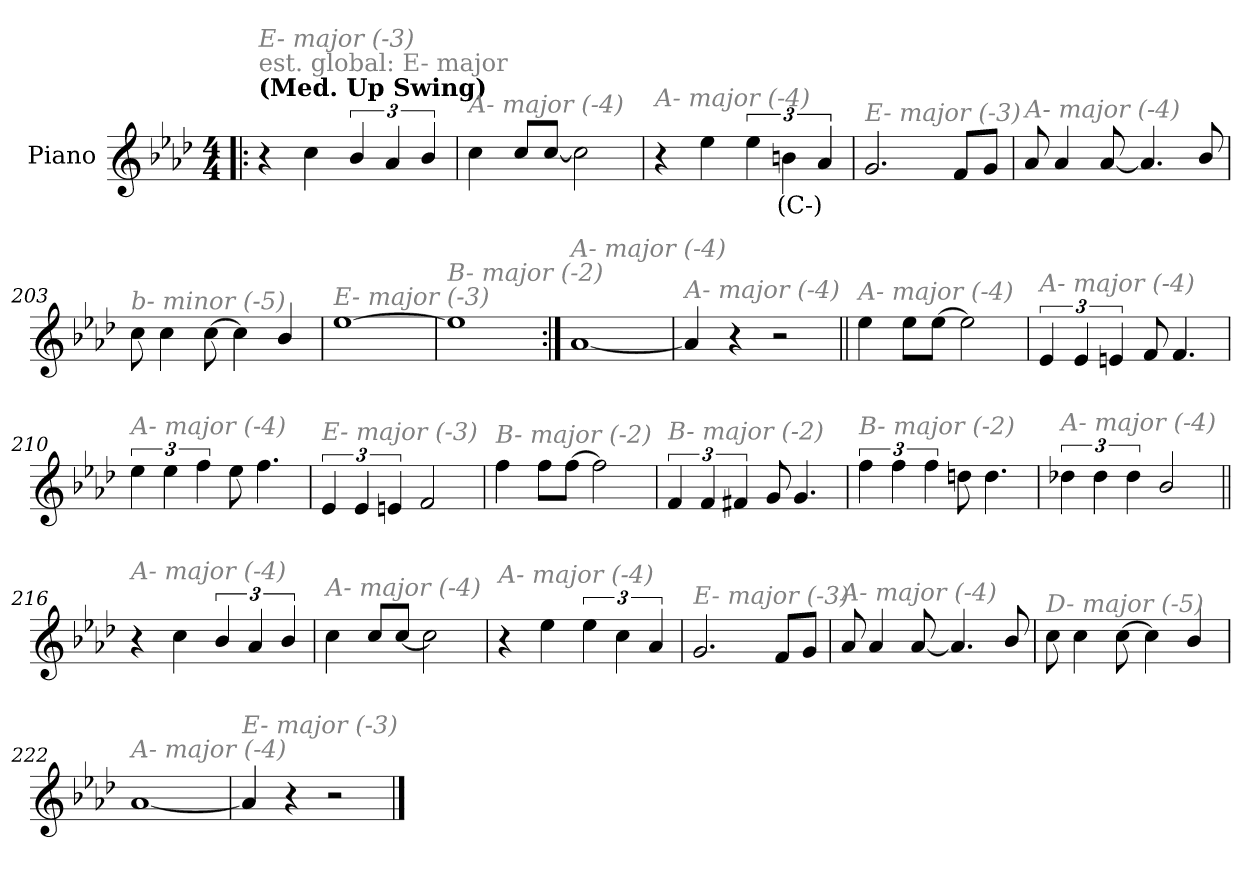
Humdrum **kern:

**kern	**text
*part1	*part1
*staff1	*staff1
*I"Piano	*
*I'Pno.	*
*clefG2	*
*k[b-e-a-d-]	*
*M4/4	*
=1!|:	=1!|:
!LO:TX:a:B:t=(Med. Up Swing)	!
!LO:TX:a:color=#808080:t=est. global&colon; E- major	!
!LO:TX:i:color=#808080:t=E- major (-3)	!
4r	.
4cc\	.
6b-/	.
6a-/	.
6b-/	.
=199	=199
!LO:TX:i:color=#808080:t=A- major (-4)	!
4cc\	.
8cc/L	.
[8cc/J	.
2cc\]	.
=200	=200
!LO:TX:i:color=#808080:t=A- major (-4)	!
4r	.
4ee-\	.
6ee-\	.
6bni\	(C-)
6a-/	.
!!LO:LB:g=z
=201	=201
!LO:TX:i:color=#808080:t=E- major (-3)	!
2.g/	.
8f/L	.
8g/J	.
=202	=202
!LO:TX:i:color=#808080:t=A- major (-4)	!
8a-/	.
4a-/	.
[8a-/	.
4.a-/]	.
8b-/	.
=203	=203
!LO:TX:i:color=#808080:t=b- minor (-5)	!
8cc\	.
4cc\	.
[8cc\	.
4cc\]	.
4b-/	.
!!LO:LB:g=z
=204	=204
!LO:TX:i:color=#808080:t=E- major (-3)	!
[1ee-	.
=205	=205
!LO:TX:i:color=#808080:t=B- major (-2)	!
1ee-]	.
=206:|!	=206:|!
!LO:TX:i:color=#808080:t=A- major (-4)	!
[1a-	.
=207	=207
!LO:TX:i:color=#808080:t=A- major (-4)	!
4a-/]	.
4r	.
2r	.
!!LO:LB:g=z
=208||	=208||
!LO:TX:i:color=#808080:t=A- major (-4)	!
4ee-\	.
8ee-\L	.
[8ee-\J	.
2ee-\]	.
=209	=209
!LO:TX:i:color=#808080:t=A- major (-4)	!
6e-/	.
6e-/	.
6en/	.
8f/	.
4.f/	.
=210	=210
!LO:TX:i:color=#808080:t=A- major (-4)	!
6ee-\	.
6ee-\	.
6ff\	.
8ee-\	.
4.ff\	.
!!LO:LB:g=z
=211	=211
!LO:TX:i:color=#808080:t=E- major (-3)	!
6e-/	.
6e-/	.
6en/	.
2f/	.
=212	=212
!LO:TX:i:color=#808080:t=B- major (-2)	!
4ff\	.
8ff\L	.
[8ff\J	.
2ff\]	.
=213	=213
!LO:TX:i:color=#808080:t=B- major (-2)	!
6f/	.
6f/	.
6f#X/	.
8g/	.
4.g/	.
!!LO:LB:g=z
=214	=214
!LO:TX:i:color=#808080:t=B- major (-2)	!
6ff\	.
6ff\	.
6ff\	.
8ddn\	.
4.dd\	.
=215	=215
!LO:TX:i:color=#808080:t=A- major (-4)	!
6dd-X\	.
6dd-\	.
6dd-\	.
2b-/	.
=216||	=216||
!LO:TX:i:color=#808080:t=A- major (-4)	!
4r	.
4cc\	.
6b-/	.
6a-/	.
6b-/	.
!!LO:LB:g=z
=217	=217
!LO:TX:i:color=#808080:t=A- major (-4)	!
4cc\	.
8cc/L	.
[8cc/J	.
2cc\]	.
=218	=218
!LO:TX:i:color=#808080:t=A- major (-4)	!
4r	.
4ee-\	.
6ee-\	.
6cc\	.
6a-/	.
=219	=219
!LO:TX:i:color=#808080:t=E- major (-3)	!
2.g/	.
8f/L	.
8g/J	.
!!LO:LB:g=z
=220	=220
!LO:TX:i:color=#808080:t=A- major (-4)	!
8a-/	.
4a-/	.
[8a-/	.
4.a-/]	.
8b-/	.
=221	=221
!LO:TX:i:color=#808080:t=D- major (-5)	!
8cc\	.
4cc\	.
[8cc\	.
4cc\]	.
4b-/	.
=222	=222
!LO:TX:i:color=#808080:t=A- major (-4)	!
[1a-	.
=223	=223
!LO:TX:i:color=#808080:t=E- major (-3)	!
4a-/]	.
4r	.
2r	.
==	==
*-	*-
